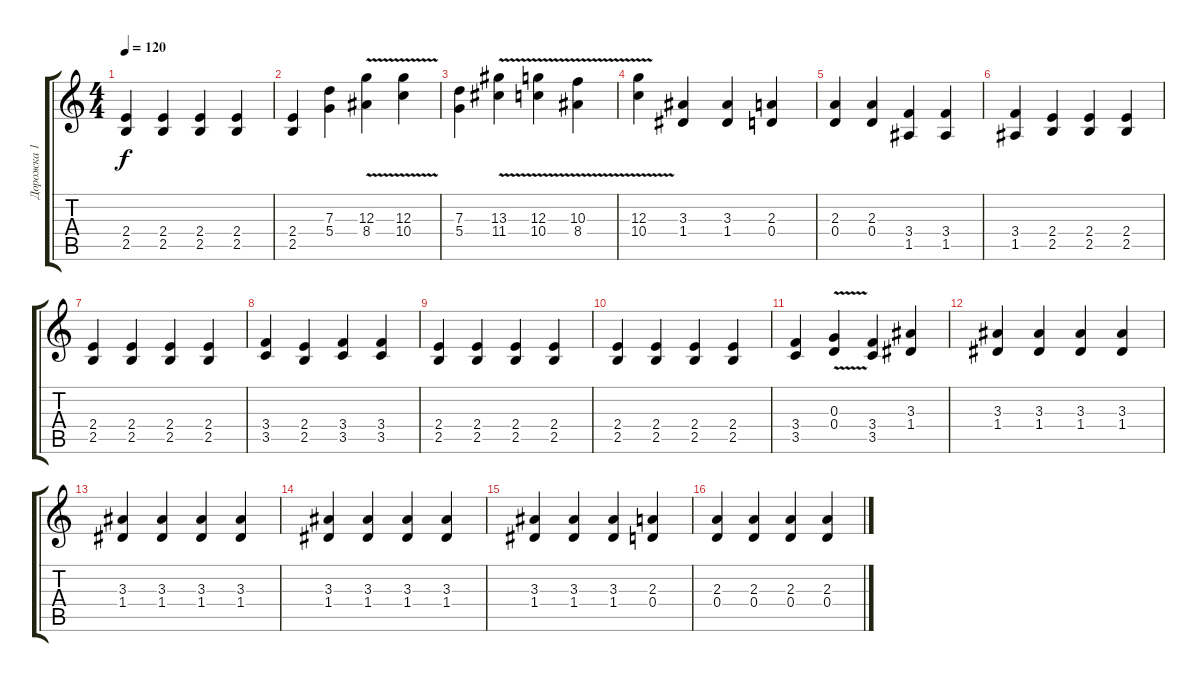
\track ("Дорожка 1" "Дорожка 1") {instrument overdrivenguitar}
\staff {score tabs}
\tuning (E4 B3 G3 D3 A2 E2) {hide}
\ts (4 4)
\tempo 120
\clef g2
\ks c
(2.4 2.5).4{dy f} (2.4 2.5).4 (2.4 2.5).4 (2.4 2.5).4 |
(2.4 2.5).4 (7.3 5.4).4 (12.3 8.4{v}).4 (12.3 10.4{v}).4 |
(7.3 5.4).4 (13.3 11.4{v}).4 (12.3 10.4{v}).4 (10.3 8.4{v}).4 |
(12.3 10.4{v}).4 (3.3 1.4).4 (3.3 1.4).4 (2.3 0.4).4 |
(2.3 0.4).4 (2.3 0.4).4 (3.4 1.5).4 (3.4 1.5).4 |
(3.4 1.5).4 (2.4 2.5).4 (2.4 2.5).4 (2.4 2.5).4 |
(2.4 2.5).4 (2.4 2.5).4 (2.4 2.5).4 (2.4 2.5).4 |
(3.4 3.5).4 (2.4 2.5).4 (3.4 3.5).4 (3.4 3.5).4 |
(2.4 2.5).4 (2.4 2.5).4 (2.4 2.5).4 (2.4 2.5).4 |
(2.4 2.5).4 (2.4 2.5).4 (2.4 2.5).4 (2.4 2.5).4 |
(3.4 3.5).4 (0.3{v} 0.4).4 (3.4 3.5).4 (3.3 1.4).4 |
(3.3 1.4).4 (3.3 1.4).4 (3.3 1.4).4 (3.3 1.4).4 |
(3.3 1.4).4 (3.3 1.4).4 (3.3 1.4).4 (3.3 1.4).4 |
(3.3 1.4).4 (3.3 1.4).4 (3.3 1.4).4 (3.3 1.4).4 |
(3.3 1.4).4 (3.3 1.4).4 (3.3 1.4).4 (2.3 0.4).4 |
(2.3 0.4).4 (2.3 0.4).4 (2.3 0.4).4 (2.3 0.4).4
